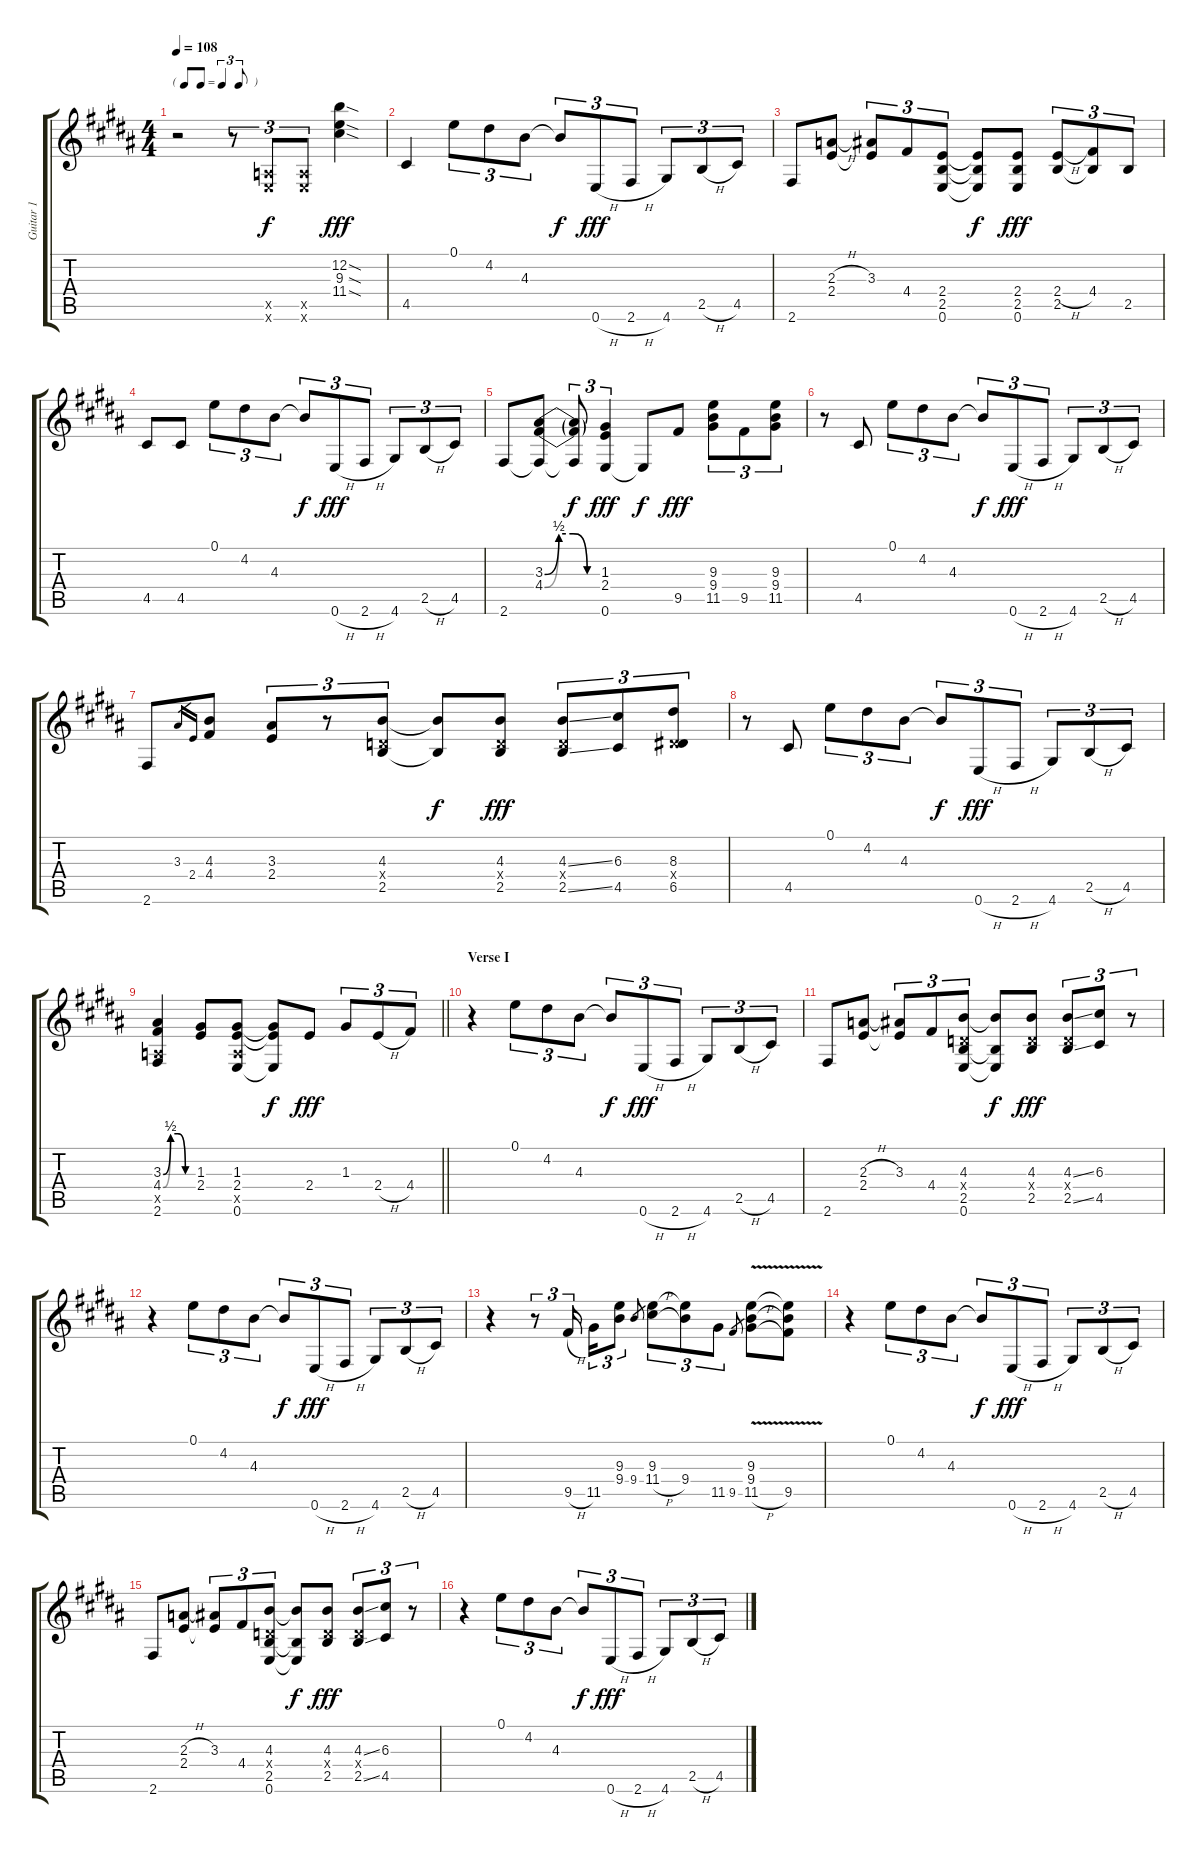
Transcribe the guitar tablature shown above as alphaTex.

\track ("Guitar 1" "Guitar 1") {instrument electricguitarclean}
\staff {score tabs}
\tuning (E4 B3 G3 D3 A2 E2) {hide}
\ts (4 4)
\tf triplet8th
\tempo 108
\clef g2
\ks b
r.2{dy f instrument electricguitarclean} r.8{tu (3 2)} (0.5{x} 0.6{x}).8{tu (3 2)} (0.5{x} 0.6{x}).8{tu (3 2)} (12.2{sod} 9.3{sod} 11.4{sod}).4{dy fff} |
4.5.4 0.1.8{tu (3 2)} 4.2.8{tu (3 2)} 4.3.8{tu (3 2)} 4.3{t}.8{tu (3 2) dy f} 0.6{h}.8{tu (3 2) dy fff} 2.6{h}.8{tu (3 2)} 4.6.8{tu (3 2)} 2.5{h}.8{tu (3 2)} 4.5.8{tu (3 2)} |
2.6.8 (2.3{h} 2.4).8 (3.3 2.4{t}).8{tu (3 2)} 4.4.8{tu (3 2)} (2.4 2.5 0.6).8{tu (3 2)} (2.4{t} 2.5{t} 0.6{t}).8{dy f} (2.4 2.5 0.6).8{dy fff} (2.4{h} 2.5).8{tu (3 2)} (4.4 2.5{t}).8{tu (3 2)} 2.5.8{tu (3 2)} |
4.5.8 4.5.8 0.1.8{tu (3 2)} 4.2.8{tu (3 2)} 4.3.8{tu (3 2)} 4.3{t}.8{tu (3 2) dy f} 0.6{h}.8{tu (3 2) dy fff} 2.6{h}.8{tu (3 2)} 4.6.8{tu (3 2)} 2.5{h}.8{tu (3 2)} 4.5.8{tu (3 2)} |
2.6.8 (3.3{be (custom 0 0 15 2 30 2 45 0 60 0)} 4.4{be (custom 0 0 15 2 30 2 45 0 60 0)} 2.6{t}).8 (3.3{t} 4.4{t} 2.6{t}).8{tu (3 2) dy f} (1.3 2.4 0.6).4{tu (3 2) dy fff} 0.6{t}.8{dy f} 9.5.8{dy fff} (9.3 9.4 11.5).8{tu (3 2)} 9.5.8{tu (3 2)} (9.3 9.4 11.5).8{tu (3 2)} |
r.8 4.5.8 0.1.8{tu (3 2)} 4.2.8{tu (3 2)} 4.3.8{tu (3 2)} 4.3{t}.8{tu (3 2) dy f} 0.6{h}.8{tu (3 2) dy fff} 2.6{h}.8{tu (3 2)} 4.6.8{tu (3 2)} 2.5{h}.8{tu (3 2)} 4.5.8{tu (3 2)} |
2.6.8 3.3.16{gr} 2.4.16{gr} (4.3 4.4).8 (3.3 2.4).8{tu (3 2)} r.8{tu (3 2)} (4.3 0.4{x} 2.5).8{tu (3 2)} (4.3{t} 2.5{t}).8{dy f} (4.3 0.4{x} 2.5).8{dy fff} (4.3{ss} 0.4{x} 2.5{ss}).8{tu (3 2)} (6.3 4.5).8{tu (3 2)} (8.3 0.4{x} 6.5).8{tu (3 2)} |
r.8 4.5.8 0.1.8{tu (3 2)} 4.2.8{tu (3 2)} 4.3.8{tu (3 2)} 4.3{t}.8{tu (3 2) dy f} 0.6{h}.8{tu (3 2) dy fff} 2.6{h}.8{tu (3 2)} 4.6.8{tu (3 2)} 2.5{h}.8{tu (3 2)} 4.5.8{tu (3 2)} |
\barLineRight lightlight
(3.3{be (custom 0 0 15 2 30 2 45 0 60 0)} 4.4{be (custom 0 0 15 2 30 2 45 0 60 0)} 0.5{x} 2.6).4 (1.3 2.4).8 (1.3 2.4 0.5{x} 0.6).8 (1.3{t} 2.4{t} 0.6{t}).8{dy f} 2.4.8{dy fff} 1.3.8{tu (3 2)} 2.4{h}.8{tu (3 2)} 4.4.8{tu (3 2)} |
\section ("" "Verse I")
r.4 0.1.8{tu (3 2)} 4.2.8{tu (3 2)} 4.3.8{tu (3 2)} 4.3{t}.8{tu (3 2) dy f} 0.6{h}.8{tu (3 2) dy fff} 2.6{h}.8{tu (3 2)} 4.6.8{tu (3 2)} 2.5{h}.8{tu (3 2)} 4.5.8{tu (3 2)} |
2.6.8 (2.3{h} 2.4).8 (3.3 2.4{t}).8{tu (3 2)} 4.4.8{tu (3 2)} (4.3 0.4{x} 2.5 0.6).8{tu (3 2)} (4.3{t} 2.5{t} 0.6{t}).8{dy f} (4.3 0.4{x} 2.5).8{dy fff} (4.3{ss} 0.4{x} 2.5{ss}).8{tu (3 2)} (6.3 4.5).8{tu (3 2)} r.8{tu (3 2)} |
r.4 0.1.8{tu (3 2)} 4.2.8{tu (3 2)} 4.3.8{tu (3 2)} 4.3{t}.8{tu (3 2) dy f} 0.6{h}.8{tu (3 2) dy fff} 2.6{h}.8{tu (3 2)} 4.6.8{tu (3 2)} 2.5{h}.8{tu (3 2)} 4.5.8{tu (3 2)} |
r.4 r.8{tu (3 2)} 9.5{h}.16{tu (3 2)} 11.5.16{tu (3 2)} (9.3 9.4).8{tu (3 2)} 9.4.8{gr} (9.3 11.4{h}).8{tu (3 2)} (9.3{t} 9.4).8{tu (3 2)} 11.5.8{tu (3 2)} 9.5.8{gr} (9.3{v} 9.4{v} 11.5{h}).8 (9.3{t} 9.4{t} 9.5).8 |
r.4 0.1.8{tu (3 2)} 4.2.8{tu (3 2)} 4.3.8{tu (3 2)} 4.3{t}.8{tu (3 2) dy f} 0.6{h}.8{tu (3 2) dy fff} 2.6{h}.8{tu (3 2)} 4.6.8{tu (3 2)} 2.5{h}.8{tu (3 2)} 4.5.8{tu (3 2)} |
2.6.8 (2.3{h} 2.4).8 (3.3 2.4{t}).8{tu (3 2)} 4.4.8{tu (3 2)} (4.3 0.4{x} 2.5 0.6).8{tu (3 2)} (4.3{t} 2.5{t} 0.6{t}).8{dy f} (4.3 0.4{x} 2.5).8{dy fff} (4.3{ss} 0.4{x} 2.5{ss}).8{tu (3 2)} (6.3 4.5).8{tu (3 2)} r.8{tu (3 2)} |
r.4 0.1.8{tu (3 2)} 4.2.8{tu (3 2)} 4.3.8{tu (3 2)} 4.3{t}.8{tu (3 2) dy f} 0.6{h}.8{tu (3 2) dy fff} 2.6{h}.8{tu (3 2)} 4.6.8{tu (3 2)} 2.5{h}.8{tu (3 2)} 4.5.8{tu (3 2)}
